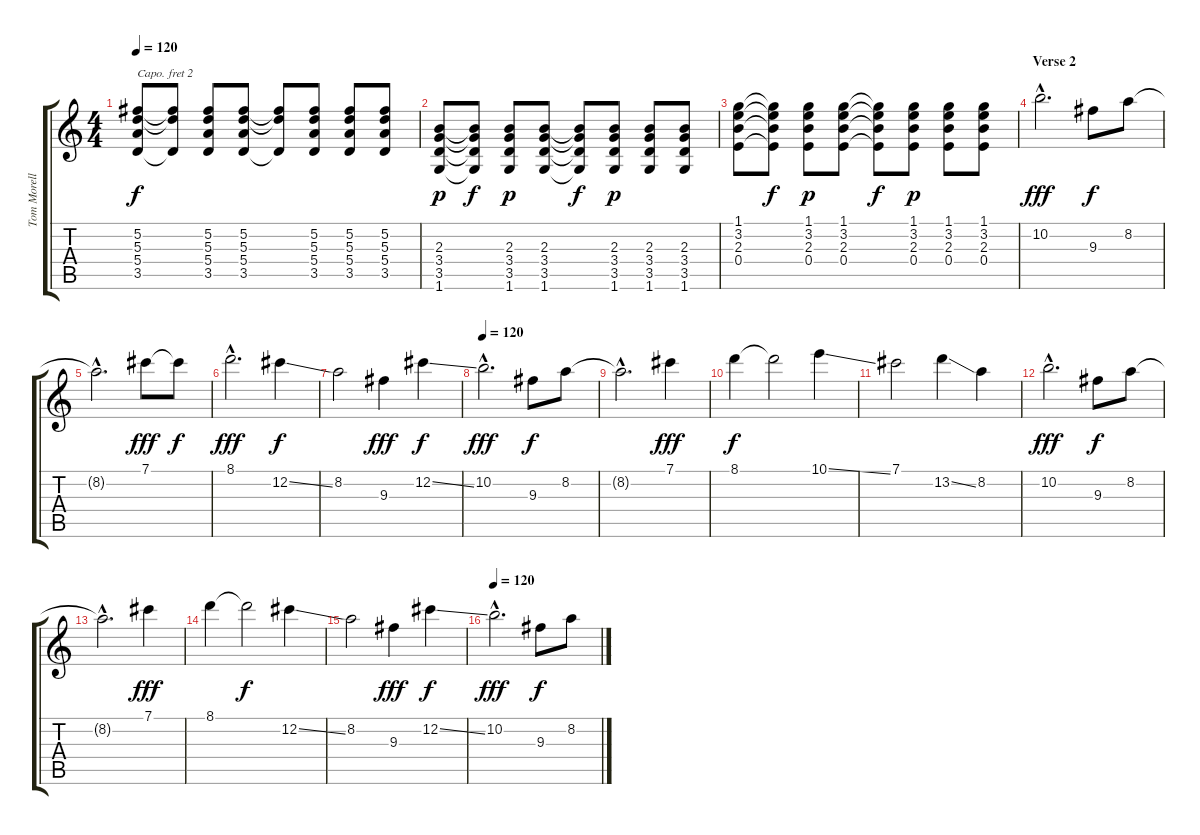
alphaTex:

\track ("Tom Morello" "Tom Morell") {instrument electricguitarjazz}
\staff {score tabs}
\capo 2
\tuning (E4 B3 G3 D3 A2 E2) {hide}
\ts (4 4)
\tempo 120
\clef g2
\ks c
(5.2 5.3 5.4 3.5).8{dy f} (5.2{t} 5.3{t} 3.5{t}).8 (5.2 5.3 5.4 3.5).8 (5.2 5.3 5.4 3.5).8 (5.2{t} 5.3{t} 3.5{t}).8 (5.2 5.3 5.4 3.5).8 (5.2 5.3 5.4 3.5).8 (5.2 5.3 5.4 3.5).8 |
(2.3 3.4 3.5 1.6).8{dy p} (2.3{t} 3.4{t} 3.5{t} 1.6{t}).8{dy f} (2.3 3.4 3.5 1.6).8{dy p} (2.3 3.4 3.5 1.6).8 (2.3{t} 3.4{t} 3.5{t} 1.6{t}).8{dy f} (2.3 3.4 3.5 1.6).8{dy p} (2.3 3.4 3.5 1.6).8 (2.3 3.4 3.5 1.6).8 |
(1.1 3.2 2.3 0.4).8 (1.1{t} 3.2{t} 2.3{t} 0.4{t}).8{dy f} (1.1 3.2 2.3 0.4).8{dy p} (1.1 3.2 2.3 0.4).8 (1.1{t} 3.2{t} 2.3{t} 0.4{t}).8{dy f} (1.1 3.2 2.3 0.4).8{dy p} (1.1 3.2 2.3 0.4).8 (1.1 3.2 2.3 0.4).8 |
\section ("" "Verse 2")
10.2{hac}.2{d dy fff instrument electricguitarjazz} 9.3.8{dy f} 8.2.8 |
8.2{hac t}.2{d} 7.1.8{dy fff} 7.1{t}.8{dy f} |
8.1{hac}.2{d dy fff} 12.2{ss}.4{dy f} |
8.2.2 9.3.4{dy fff} 12.2{ss}.4{dy f} |
\tempo 120
10.2{hac}.2{d dy fff} 9.3.8{dy f} 8.2.8 |
8.2{hac t}.2{d} 7.1.4{dy fff} |
8.1.4{dy f} 8.1{t}.2 10.1{ss}.4 |
7.1.2 13.2{ss}.4 8.2.4 |
10.2{hac}.2{d dy fff} 9.3.8{dy f} 8.2.8 |
8.2{hac t}.2{d} 7.1.4{dy fff} |
8.1.4 8.1{t}.2{dy f} 12.2{ss}.4 |
8.2.2 9.3.4{dy fff} 12.2{ss}.4{dy f} |
\tempo 120
10.2{hac}.2{d dy fff} 9.3.8{dy f} 8.2.8
